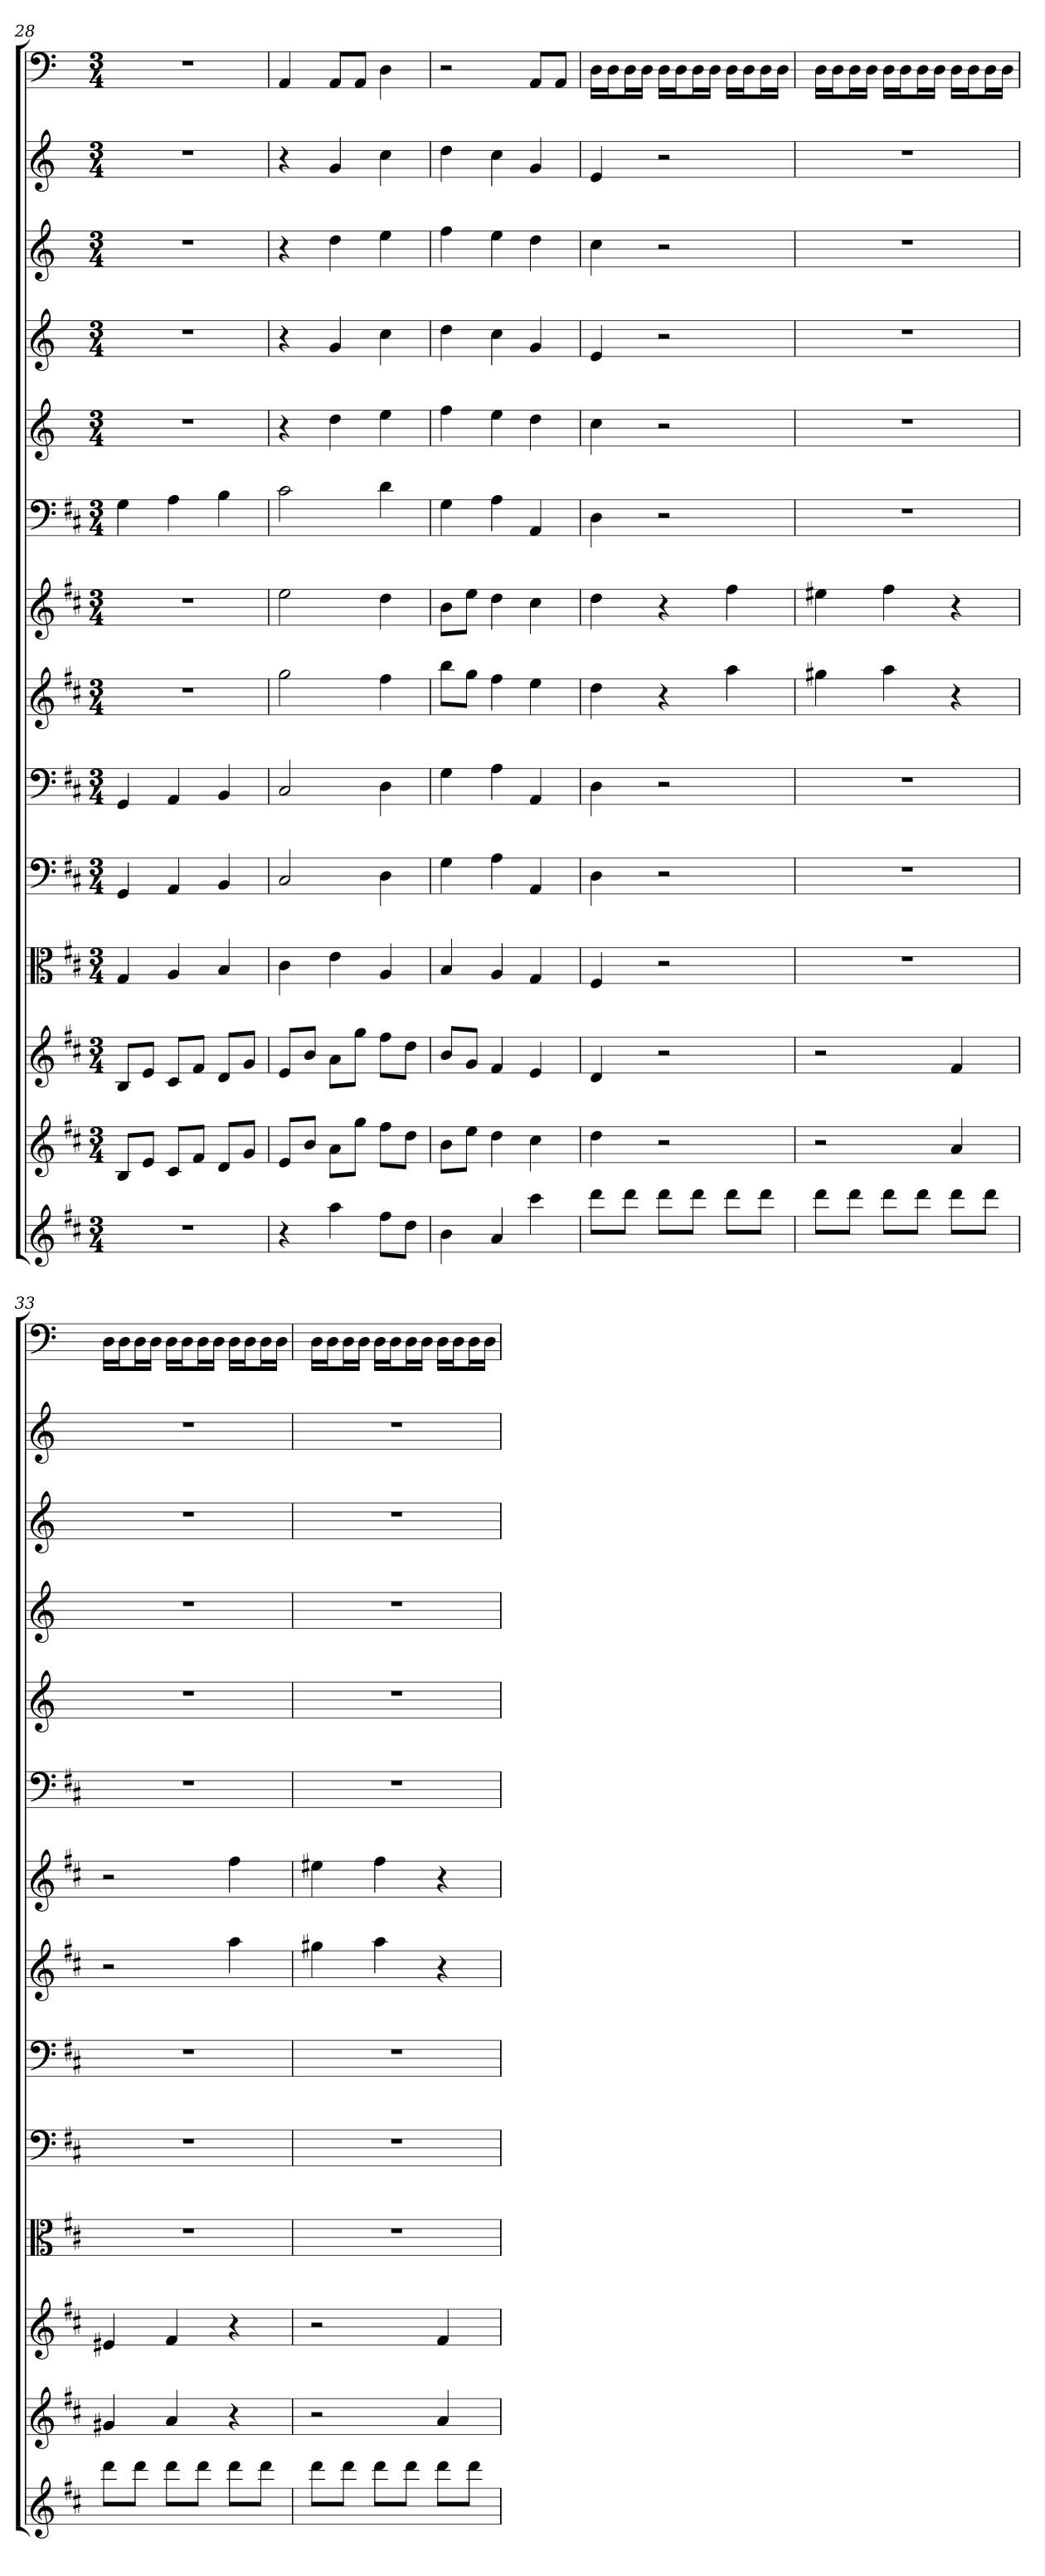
**kern	**kern	**kern	**kern	**kern	**kern	**kern	**kern	**kern	**kern	**kern	**kern	**kern	**kern
*part14	*part13	*part12	*part11	*part10	*part9	*part8	*part7	*part6	*part5	*part4	*part3	*part2	*part1
*staff14	*staff13	*staff12	*staff11	*staff10	*staff9	*staff8	*staff7	*staff6	*staff5	*staff4	*staff3	*staff2	*staff1
*	*	*	*clefC3	*clefF4	*clefF4	*	*	*clefF4	*	*	*	*	*clefF4
*k[f#c#]	*k[f#c#]	*k[f#c#]	*k[f#c#]	*k[f#c#]	*k[f#c#]	*k[f#c#]	*k[f#c#]	*k[f#c#]	*k[]	*k[]	*k[]	*k[]	*k[]
*M3/4	*M3/4	*M3/4	*M3/4	*M3/4	*M3/4	*M3/4	*M3/4	*M3/4	*M3/4	*M3/4	*M3/4	*M3/4	*M3/4
=28	=28	=28	=28	=28	=28	=28	=28	=28	=28	=28	=28	=28	=28
2.r	8BL	8BL	4G	4GG	4GG	2.r	2.r	4G	2.r	2.r	2.r	2.r	2.r
.	8eJ	8eJ	.	.	.	.	.	.	.	.	.	.	.
.	8c#L	8c#L	4A	4AA	4AA	.	.	4A	.	.	.	.	.
.	8f#J	8f#J	.	.	.	.	.	.	.	.	.	.	.
.	8dL	8dL	4B	4BB	4BB	.	.	4B	.	.	.	.	.
.	8gJ	8gJ	.	.	.	.	.	.	.	.	.	.	.
=29	=29	=29	=29	=29	=29	=29	=29	=29	=29	=29	=29	=29	=29
4r	8eL	8eL	4c#	2C#	2C#	2gg	2ee	2c#	4r	4r	4r	4r	4AA
.	8bJ	8bJ	.	.	.	.	.	.	.	.	.	.	.
4aa	8aL	8aL	4e	.	.	.	.	.	4dd	4g	4dd	4g	8AA/L
.	8ggJ	8ggJ	.	.	.	.	.	.	.	.	.	.	8AA/J
8ff#L	8ff#L	8ff#L	4A	4D	4D	4ff#	4dd	4d	4ee	4cc	4ee	4cc	4D
8ddJ	8ddJ	8ddJ	.	.	.	.	.	.	.	.	.	.	.
=30	=30	=30	=30	=30	=30	=30	=30	=30	=30	=30	=30	=30	=30
4b	8bL	8bL	4B	4G	4G	8bbL	8bL	4G	4ff	4dd	4ff	4dd	2r
.	8eeJ	8gJ	.	.	.	8ggJ	8eeJ	.	.	.	.	.	.
4a	4dd	4f#	4A	4A	4A	4ff#	4dd	4A	4ee	4cc	4ee	4cc	.
4ccc#	4cc#	4e	4G	4AA	4AA	4ee	4cc#	4AA	4dd	4g	4dd	4g	8AA/L
.	.	.	.	.	.	.	.	.	.	.	.	.	8AA/J
=31	=31	=31	=31	=31	=31	=31	=31	=31	=31	=31	=31	=31	=31
8dddL	4dd	4d	4F#	4D	4D	4dd	4dd	4D	4cc	4e	4cc	4e	16D\LL
.	.	.	.	.	.	.	.	.	.	.	.	.	16D\J
8dddJ	.	.	.	.	.	.	.	.	.	.	.	.	16D\L
.	.	.	.	.	.	.	.	.	.	.	.	.	16D\JJ
8dddL	2r	2r	2r	2r	2r	4r	4r	2r	2r	2r	2r	2r	16D\LL
.	.	.	.	.	.	.	.	.	.	.	.	.	16D\J
8dddJ	.	.	.	.	.	.	.	.	.	.	.	.	16D\L
.	.	.	.	.	.	.	.	.	.	.	.	.	16D\JJ
8dddL	.	.	.	.	.	4aa	4ff#	.	.	.	.	.	16D\LL
.	.	.	.	.	.	.	.	.	.	.	.	.	16D\J
8dddJ	.	.	.	.	.	.	.	.	.	.	.	.	16D\L
.	.	.	.	.	.	.	.	.	.	.	.	.	16D\JJ
=32	=32	=32	=32	=32	=32	=32	=32	=32	=32	=32	=32	=32	=32
8dddL	2r	2r	2.r	2.r	2.r	4gg#X	4ee#X	2.r	2.r	2.r	2.r	2.r	16D\LL
.	.	.	.	.	.	.	.	.	.	.	.	.	16D\J
8dddJ	.	.	.	.	.	.	.	.	.	.	.	.	16D\L
.	.	.	.	.	.	.	.	.	.	.	.	.	16D\JJ
8dddL	.	.	.	.	.	4aa	4ff#	.	.	.	.	.	16D\LL
.	.	.	.	.	.	.	.	.	.	.	.	.	16D\J
8dddJ	.	.	.	.	.	.	.	.	.	.	.	.	16D\L
.	.	.	.	.	.	.	.	.	.	.	.	.	16D\JJ
8dddL	4a	4f#	.	.	.	4r	4r	.	.	.	.	.	16D\LL
.	.	.	.	.	.	.	.	.	.	.	.	.	16D\J
8dddJ	.	.	.	.	.	.	.	.	.	.	.	.	16D\L
.	.	.	.	.	.	.	.	.	.	.	.	.	16D\JJ
=33	=33	=33	=33	=33	=33	=33	=33	=33	=33	=33	=33	=33	=33
8dddL	4g#X	4e#X	2.r	2.r	2.r	2r	2r	2.r	2.r	2.r	2.r	2.r	16D\LL
.	.	.	.	.	.	.	.	.	.	.	.	.	16D\J
8dddJ	.	.	.	.	.	.	.	.	.	.	.	.	16D\L
.	.	.	.	.	.	.	.	.	.	.	.	.	16D\JJ
8dddL	4a	4f#	.	.	.	.	.	.	.	.	.	.	16D\LL
.	.	.	.	.	.	.	.	.	.	.	.	.	16D\J
8dddJ	.	.	.	.	.	.	.	.	.	.	.	.	16D\L
.	.	.	.	.	.	.	.	.	.	.	.	.	16D\JJ
8dddL	4r	4r	.	.	.	4aa	4ff#	.	.	.	.	.	16D\LL
.	.	.	.	.	.	.	.	.	.	.	.	.	16D\J
8dddJ	.	.	.	.	.	.	.	.	.	.	.	.	16D\L
.	.	.	.	.	.	.	.	.	.	.	.	.	16D\JJ
=34	=34	=34	=34	=34	=34	=34	=34	=34	=34	=34	=34	=34	=34
8dddL	2r	2r	2.r	2.r	2.r	4gg#X	4ee#X	2.r	2.r	2.r	2.r	2.r	16D\LL
.	.	.	.	.	.	.	.	.	.	.	.	.	16D\J
8dddJ	.	.	.	.	.	.	.	.	.	.	.	.	16D\L
.	.	.	.	.	.	.	.	.	.	.	.	.	16D\JJ
8dddL	.	.	.	.	.	4aa	4ff#	.	.	.	.	.	16D\LL
.	.	.	.	.	.	.	.	.	.	.	.	.	16D\J
8dddJ	.	.	.	.	.	.	.	.	.	.	.	.	16D\L
.	.	.	.	.	.	.	.	.	.	.	.	.	16D\JJ
8dddL	4a	4f#	.	.	.	4r	4r	.	.	.	.	.	16D\LL
.	.	.	.	.	.	.	.	.	.	.	.	.	16D\J
8dddJ	.	.	.	.	.	.	.	.	.	.	.	.	16D\L
.	.	.	.	.	.	.	.	.	.	.	.	.	16D\JJ
=	=	=	=	=	=	=	=	=	=	=	=	=	=
*-	*-	*-	*-	*-	*-	*-	*-	*-	*-	*-	*-	*-	*-
